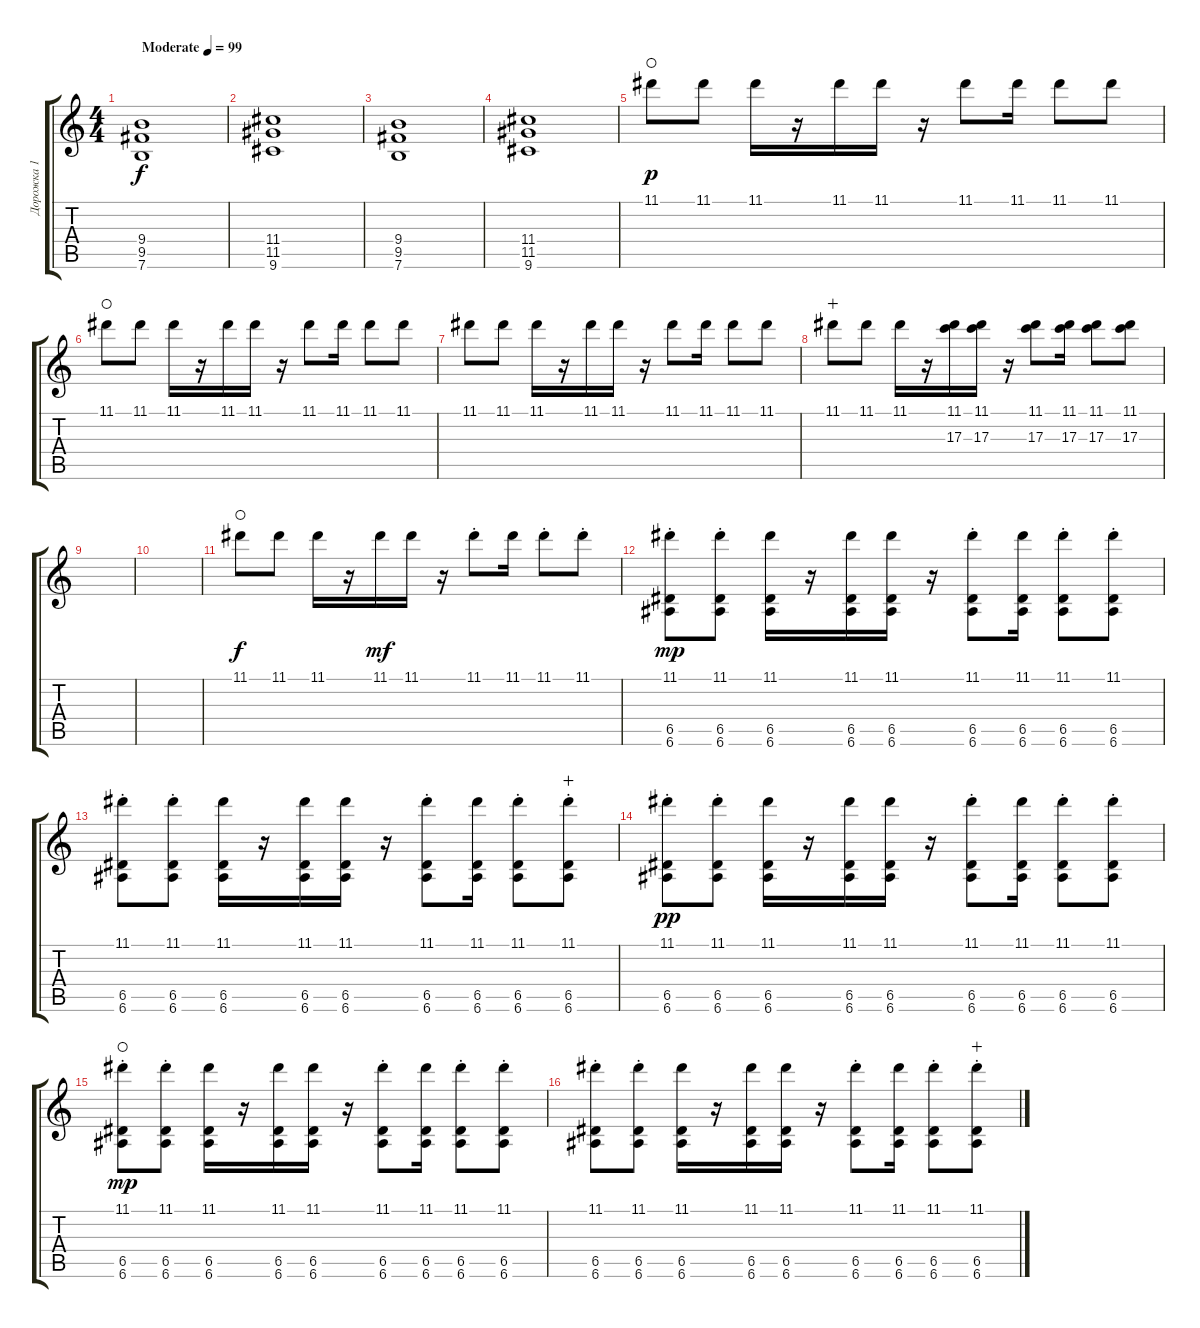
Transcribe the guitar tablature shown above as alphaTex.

\track ("Дорожка 1" "Дорожка 1") {instrument distortionguitar}
\staff {score tabs}
\tuning (E4 B3 G3 D3 A2 E2) {hide}
\ts (4 4)
\tempo (99 "Moderate")
\clef g2
\ks c
(9.4 9.5 7.6).1{dy f volume 13 instrument distortionguitar} |
(11.4 11.5 9.6).1 |
(9.4 9.5 7.6).1 |
(11.4 11.5 9.6).1 |
11.1.8{dy p waho} 11.1.8 11.1.16 r.16 11.1.16 11.1.16 r.16 11.1.8 11.1.16 11.1.8 11.1.8 |
11.1.8{waho} 11.1.8 11.1.16 r.16 11.1.16 11.1.16 r.16 11.1.8 11.1.16 11.1.8 11.1.8 |
11.1.8 11.1.8 11.1.16 r.16 11.1.16 11.1.16 r.16 11.1.8 11.1.16 11.1.8 11.1.8 |
11.1.8{wahc} 11.1.8 11.1.16 r.16 (11.1 17.3).16 (11.1 17.3).16 r.16 (11.1 17.3).8 (11.1 17.3).16 (11.1 17.3).8 (11.1 17.3).8 |
|
|
11.1.8{dy f volume 14 waho} 11.1.8 11.1.16 r.16 11.1.16{dy mf} 11.1.16 r.16 11.1{st}.8 11.1.16 11.1{st}.8 11.1{st}.8 |
(11.1{st} 6.5 6.6).8{dy mp} (11.1{st} 6.5 6.6).8 (11.1 6.5 6.6).16 r.16 (11.1 6.5 6.6).16 (11.1 6.5 6.6).16 r.16 (11.1{st} 6.5 6.6).8 (11.1 6.5 6.6).16 (11.1{st} 6.5 6.6).8 (11.1{st} 6.5 6.6).8 |
(11.1{st} 6.5 6.6).8 (11.1{st} 6.5 6.6).8 (11.1 6.5 6.6).16 r.16 (11.1 6.5 6.6).16 (11.1 6.5 6.6).16 r.16 (11.1{st} 6.5 6.6).8 (11.1 6.5 6.6).16 (11.1{st} 6.5 6.6).8 (11.1{st} 6.5 6.6).8{wahc} |
(11.1{st} 6.5 6.6).8{dy pp} (11.1{st} 6.5 6.6).8 (11.1 6.5 6.6).16 r.16 (11.1 6.5 6.6).16 (11.1 6.5 6.6).16 r.16 (11.1{st} 6.5 6.6).8 (11.1 6.5 6.6).16 (11.1{st} 6.5 6.6).8 (11.1{st} 6.5 6.6).8 |
(11.1{st} 6.5 6.6).8{dy mp waho} (11.1{st} 6.5 6.6).8 (11.1 6.5 6.6).16 r.16 (11.1 6.5 6.6).16 (11.1 6.5 6.6).16 r.16 (11.1{st} 6.5 6.6).8 (11.1 6.5 6.6).16 (11.1{st} 6.5 6.6).8 (11.1{st} 6.5 6.6).8 |
(11.1{st} 6.5 6.6).8 (11.1{st} 6.5 6.6).8 (11.1 6.5 6.6).16 r.16 (11.1 6.5 6.6).16 (11.1 6.5 6.6).16 r.16 (11.1{st} 6.5 6.6).8 (11.1 6.5 6.6).16 (11.1{st} 6.5 6.6).8 (11.1{st} 6.5 6.6).8{wahc}
